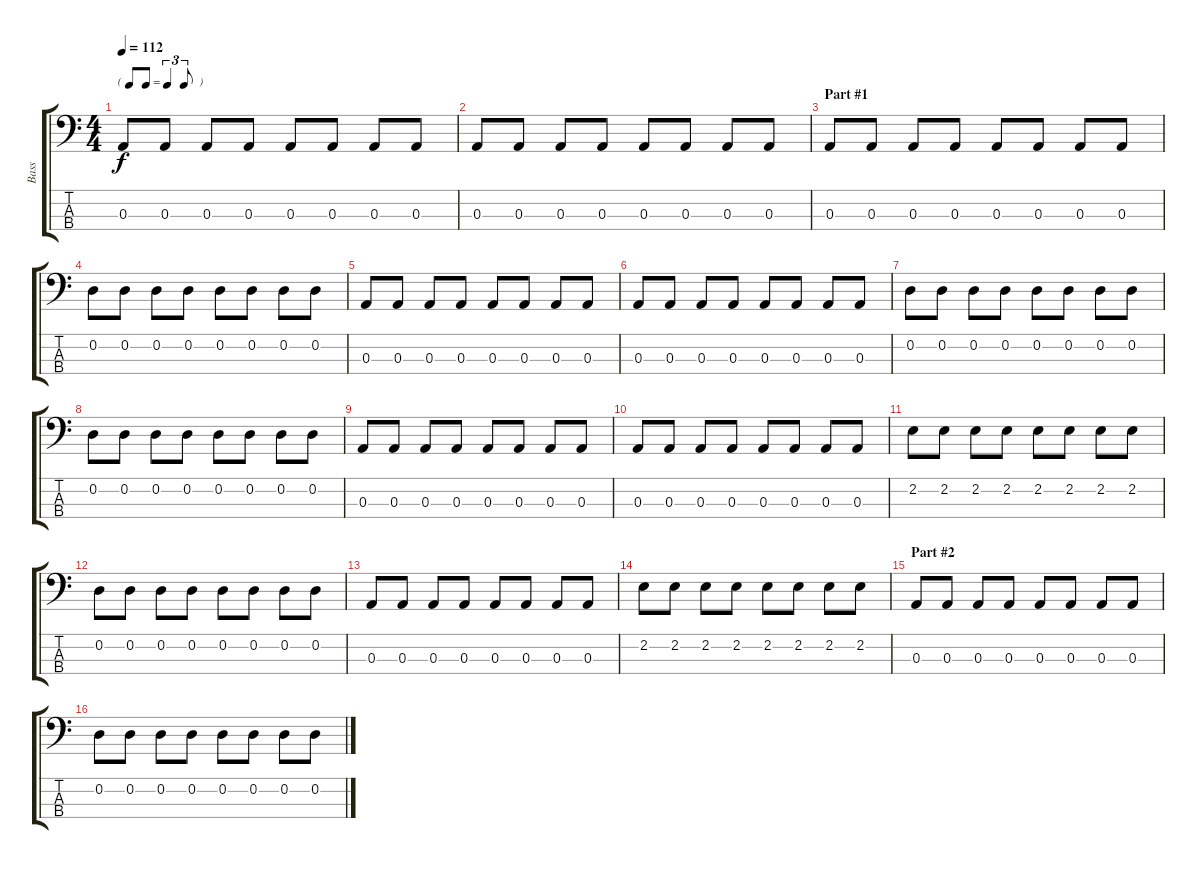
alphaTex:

\track ("Bass" "Bass") {instrument electricbassfinger}
\staff {score tabs}
\tuning (G2 D2 A1 E1) {hide}
\ts (4 4)
\tf triplet8th
\tempo 112
\clef f4
\ks c
0.3.8{dy f instrument electricbassfinger} 0.3.8 0.3.8 0.3.8 0.3.8 0.3.8 0.3.8 0.3.8 |
0.3.8 0.3.8 0.3.8 0.3.8 0.3.8 0.3.8 0.3.8 0.3.8 |
\section ("" "Part #1")
0.3.8 0.3.8 0.3.8 0.3.8 0.3.8 0.3.8 0.3.8 0.3.8 |
0.2.8 0.2.8 0.2.8 0.2.8 0.2.8 0.2.8 0.2.8 0.2.8 |
0.3.8 0.3.8 0.3.8 0.3.8 0.3.8 0.3.8 0.3.8 0.3.8 |
0.3.8 0.3.8 0.3.8 0.3.8 0.3.8 0.3.8 0.3.8 0.3.8 |
0.2.8 0.2.8 0.2.8 0.2.8 0.2.8 0.2.8 0.2.8 0.2.8 |
0.2.8 0.2.8 0.2.8 0.2.8 0.2.8 0.2.8 0.2.8 0.2.8 |
0.3.8 0.3.8 0.3.8 0.3.8 0.3.8 0.3.8 0.3.8 0.3.8 |
0.3.8 0.3.8 0.3.8 0.3.8 0.3.8 0.3.8 0.3.8 0.3.8 |
2.2.8 2.2.8 2.2.8 2.2.8 2.2.8 2.2.8 2.2.8 2.2.8 |
0.2.8 0.2.8 0.2.8 0.2.8 0.2.8 0.2.8 0.2.8 0.2.8 |
0.3.8 0.3.8 0.3.8 0.3.8 0.3.8 0.3.8 0.3.8 0.3.8 |
2.2.8 2.2.8 2.2.8 2.2.8 2.2.8 2.2.8 2.2.8 2.2.8 |
\section ("" "Part #2")
0.3.8 0.3.8 0.3.8 0.3.8 0.3.8 0.3.8 0.3.8 0.3.8 |
0.2.8 0.2.8 0.2.8 0.2.8 0.2.8 0.2.8 0.2.8 0.2.8
